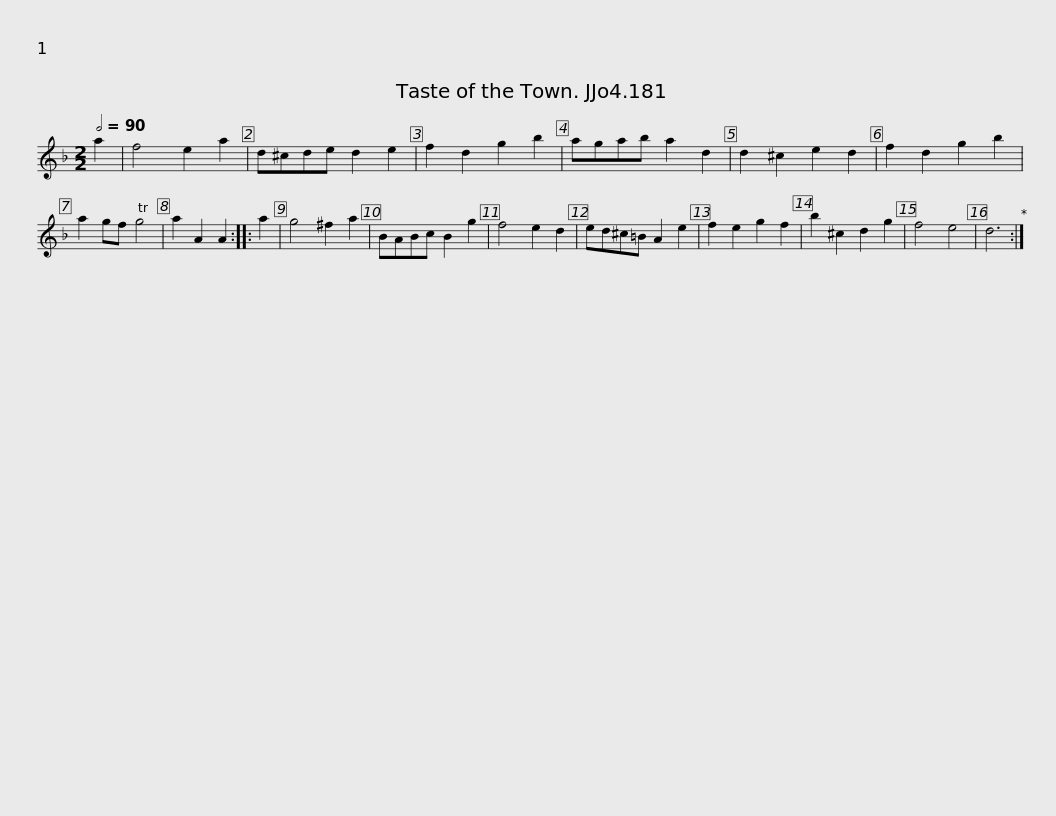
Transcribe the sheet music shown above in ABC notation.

X:1
L:1/8
Q:1/2=90
M:2/2
I:linebreak $
K:F
V:1 treble
V:1
 a2 | f4 e2 a2 | d^cde d2 e2 | f2 d2 g2 b2 | agab a2 d2 | %5
 d2 ^c2 e2 d2 | f2 d2 g2 b2 | a2 gf Tg4 | a2 A2 A2 ::$ a2 | %10
 g4 ^f2 a2 | BABc B2 g2 | f4 e2 d2 | ed^c=B A2 e2 | f2 e2 g2 f2 | %15
 b2 ^c2 d2 g2 | f4 e4 | d6 :| %18
